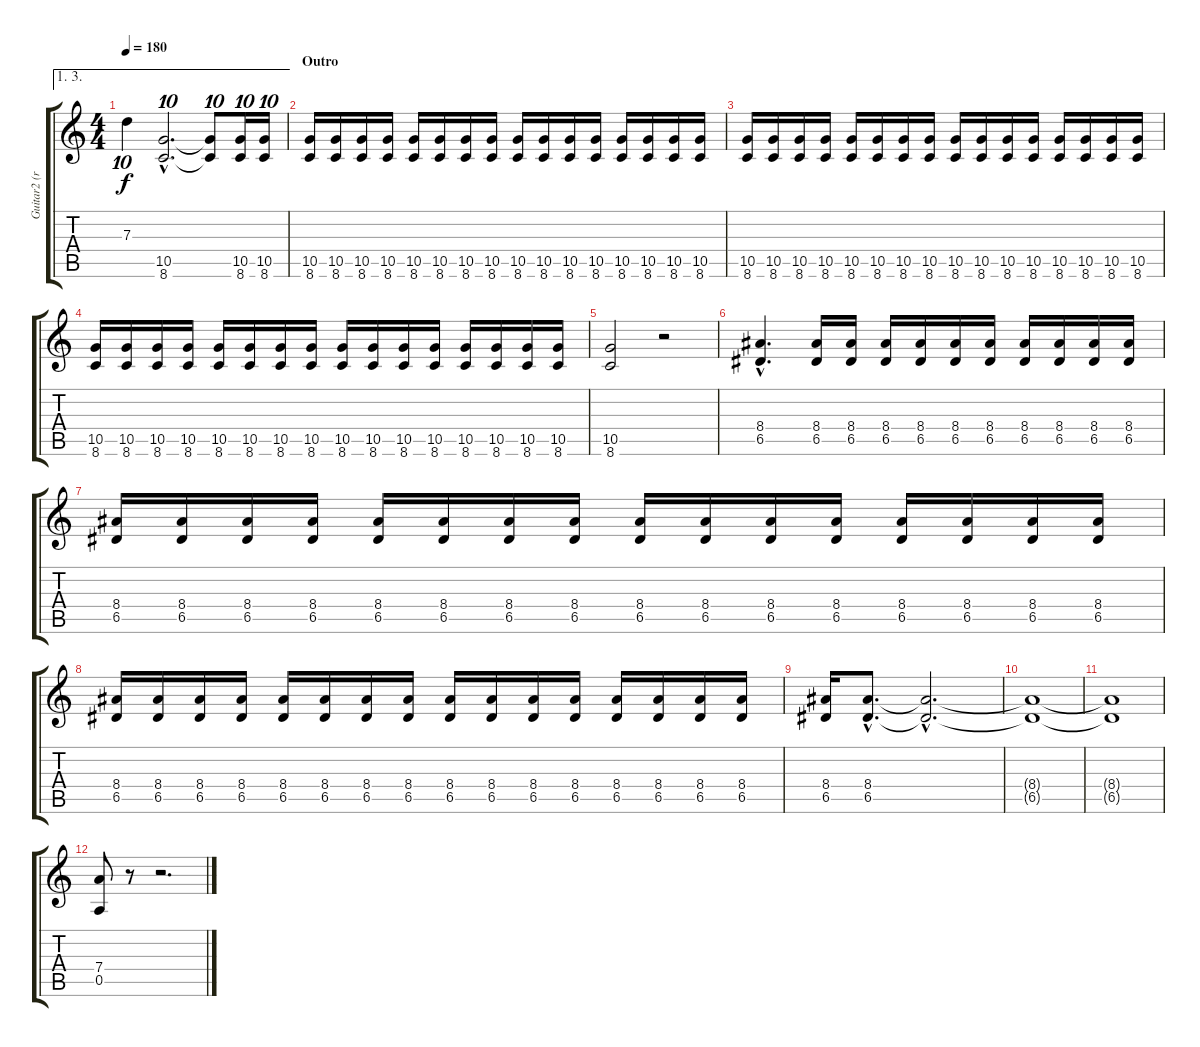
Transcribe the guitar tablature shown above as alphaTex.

\track ("Guitar2 (right)" "Guitar2 (r") {instrument overdrivenguitar}
\staff {score tabs}
\tuning (E4 B3 G3 D3 A2 E2) {hide}
\ae (1 3)
\ts (4 4)
\tempo 180
\clef g2
\ks c
7.3.4{tu (10 8) dy f} (10.5{hac} 8.6{hac}).2{d tu (10 8)} (10.5{t} 8.6{t}).8{tu (10 8)} (10.5 8.6).16{tu (10 8)} (10.5 8.6).16{tu (10 8)} |
\section ("" "Outro")
(10.5 8.6).16 (10.5 8.6).16 (10.5 8.6).16 (10.5 8.6).16 (10.5 8.6).16 (10.5 8.6).16 (10.5 8.6).16 (10.5 8.6).16 (10.5 8.6).16 (10.5 8.6).16 (10.5 8.6).16 (10.5 8.6).16 (10.5 8.6).16 (10.5 8.6).16 (10.5 8.6).16 (10.5 8.6).16 |
(10.5 8.6).16 (10.5 8.6).16 (10.5 8.6).16 (10.5 8.6).16 (10.5 8.6).16 (10.5 8.6).16 (10.5 8.6).16 (10.5 8.6).16 (10.5 8.6).16 (10.5 8.6).16 (10.5 8.6).16 (10.5 8.6).16 (10.5 8.6).16 (10.5 8.6).16 (10.5 8.6).16 (10.5 8.6).16 |
(10.5 8.6).16 (10.5 8.6).16 (10.5 8.6).16 (10.5 8.6).16 (10.5 8.6).16 (10.5 8.6).16 (10.5 8.6).16 (10.5 8.6).16 (10.5 8.6).16 (10.5 8.6).16 (10.5 8.6).16 (10.5 8.6).16 (10.5 8.6).16 (10.5 8.6).16 (10.5 8.6).16 (10.5 8.6).16 |
(10.5 8.6).2 r.2 |
(8.4{hac} 6.5{hac}).4{d} (8.4 6.5).16 (8.4 6.5).16 (8.4 6.5).16 (8.4 6.5).16 (8.4 6.5).16 (8.4 6.5).16 (8.4 6.5).16 (8.4 6.5).16 (8.4 6.5).16 (8.4 6.5).16 |
(8.4 6.5).16 (8.4 6.5).16 (8.4 6.5).16 (8.4 6.5).16 (8.4 6.5).16 (8.4 6.5).16 (8.4 6.5).16 (8.4 6.5).16 (8.4 6.5).16 (8.4 6.5).16 (8.4 6.5).16 (8.4 6.5).16 (8.4 6.5).16 (8.4 6.5).16 (8.4 6.5).16 (8.4 6.5).16 |
(8.4 6.5).16 (8.4 6.5).16 (8.4 6.5).16 (8.4 6.5).16 (8.4 6.5).16 (8.4 6.5).16 (8.4 6.5).16 (8.4 6.5).16 (8.4 6.5).16 (8.4 6.5).16 (8.4 6.5).16 (8.4 6.5).16 (8.4 6.5).16 (8.4 6.5).16 (8.4 6.5).16 (8.4 6.5).16 |
(8.4 6.5).16 (8.4{hac} 6.5{hac}).8{d} (8.4{hac t} 6.5{hac t}).2{d} |
(8.4{t} 6.5{t}).1 |
(8.4{t} 6.5{t}).1 |
(7.4 0.5).8 r.8 r.2{d}
